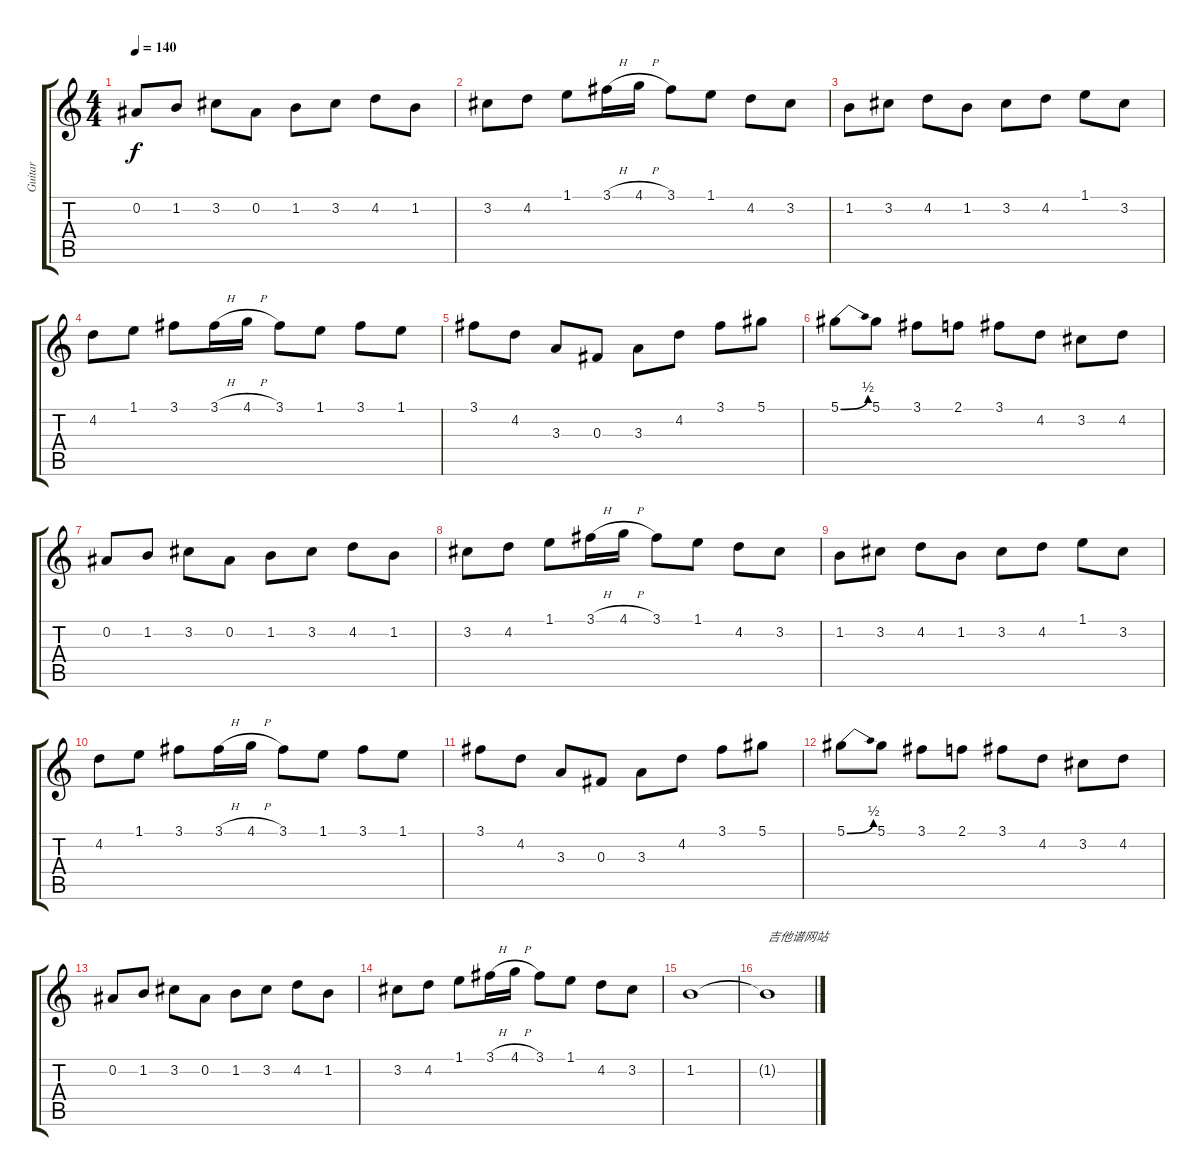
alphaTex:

\track ("Guitar" "Guitar") {instrument overdrivenguitar}
\staff {score tabs}
\tuning (Eb4 Bb3 Gb3 Db3 Ab2 Eb2) {hide}
\ts (4 4)
\tempo 140
\clef g2
\ks c
0.2.8{dy f} 1.2.8 3.2.8 0.2.8 1.2.8 3.2.8 4.2.8 1.2.8 |
3.2.8 4.2.8 1.1.8 3.1{h}.16 4.1{h}.16 3.1.8 1.1.8 4.2.8 3.2.8 |
1.2.8 3.2.8 4.2.8 1.2.8 3.2.8 4.2.8 1.1.8 3.2.8 |
4.2.8 1.1.8 3.1.8 3.1{h}.16 4.1{h}.16 3.1.8 1.1.8 3.1.8 1.1.8 |
3.1.8 4.2.8 3.3.8 0.3.8 3.3.8 4.2.8 3.1.8 5.1.8 |
5.1{be (bend 0 0 60 2)}.8 5.1.8 3.1.8 2.1.8 3.1.8 4.2.8 3.2.8 4.2.8 |
0.2.8 1.2.8 3.2.8 0.2.8 1.2.8 3.2.8 4.2.8 1.2.8 |
3.2.8 4.2.8 1.1.8 3.1{h}.16 4.1{h}.16 3.1.8 1.1.8 4.2.8 3.2.8 |
1.2.8 3.2.8 4.2.8 1.2.8 3.2.8 4.2.8 1.1.8 3.2.8 |
4.2.8 1.1.8 3.1.8 3.1{h}.16 4.1{h}.16 3.1.8 1.1.8 3.1.8 1.1.8 |
3.1.8 4.2.8 3.3.8 0.3.8 3.3.8 4.2.8 3.1.8 5.1.8 |
5.1{be (bend 0 0 60 2)}.8 5.1.8 3.1.8 2.1.8 3.1.8 4.2.8 3.2.8 4.2.8 |
0.2.8 1.2.8 3.2.8 0.2.8 1.2.8 3.2.8 4.2.8 1.2.8 |
3.2.8 4.2.8 1.1.8 3.1{h}.16 4.1{h}.16 3.1.8 1.1.8 4.2.8 3.2.8 |
1.2.1 |
1.2{t}.1{txt "吉他谱网站"}
